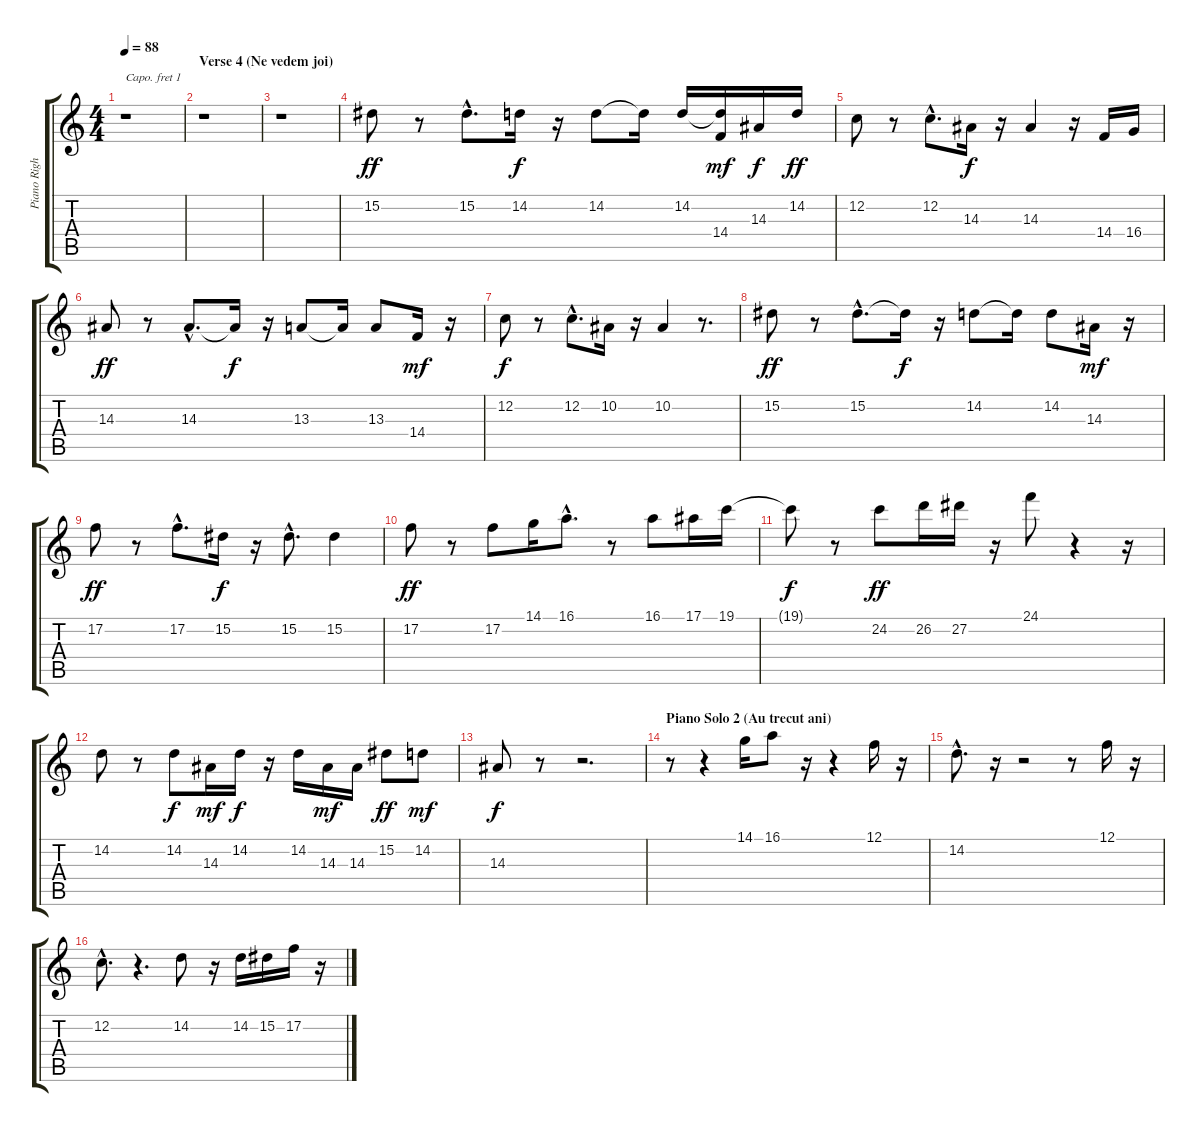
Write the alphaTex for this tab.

\track ("Piano Right Hand" "Piano Righ") {instrument electricgrandpiano}
\staff {score tabs}
\capo 1
\tuning (E4 B3 G3 D3 A2 E2) {hide}
\ts (4 4)
\tempo 88
\clef g2
\ks c
r.1{dy ff} |
\section ("" "Verse 4 (Ne vedem joi)")
r.1 |
r.1 |
15.2.8 r.8 15.2{hac}.8{d} 14.2.16{dy f} r.16 14.2.8 14.2{t}.16 14.2.16 (14.2{t} 14.4).16{dy mf} 14.3.16{dy f} 14.2.16{dy ff} |
12.2.8 r.8 12.2{hac}.8{d} 14.3.16{dy f} r.16 14.3.4 r.16 14.4.16 16.4.16 |
14.3.8{dy ff} r.8 14.3{hac}.8{d} 14.3{t}.16{dy f} r.16 13.3.8 13.3{t}.16 13.3.8 14.4.16{dy mf} r.16 |
12.2.8{dy f} r.8 12.2{hac}.8{d} 10.2.16 r.16 10.2.4 r.8{d} |
15.2.8{dy ff} r.8 15.2{hac}.8{d} 15.2{t}.16{dy f} r.16 14.2.8 14.2{t}.16 14.2.8 14.3.16{dy mf} r.16 |
17.2.8{dy ff} r.8 17.2{hac}.8{d} 15.2.16{dy f} r.16 15.2{hac}.8{d} 15.2.4 |
17.2.8{dy ff} r.8 17.2.8 14.1.16 16.1{hac}.8{d} r.8 16.1.8 17.1.16 19.1.16 |
19.1{t}.8{dy f} r.8 24.2.8{dy ff} 26.2.16 27.2.16 r.16 24.1.8 r.4 r.16 |
14.2.8 r.8 14.2.8{dy f} 14.3.16{dy mf} 14.2.16{dy f} r.16 14.2.16 14.3.16{dy mf} 14.3.16 15.2.8{dy ff} 14.2.8{dy mf} |
14.3.8{dy f} r.8 r.2{d} |
\section ("" "Piano Solo 2 (Au trecut ani)")
r.8 r.4 14.1.16 16.1.8 r.16 r.4 12.1.16 r.16 |
14.2{hac}.8{d} r.16 r.2 r.8 12.1.16 r.16 |
12.2{hac}.8{d} r.4{d} 14.2.8 r.16 14.2.16 15.2.16 17.2.16 r.16
